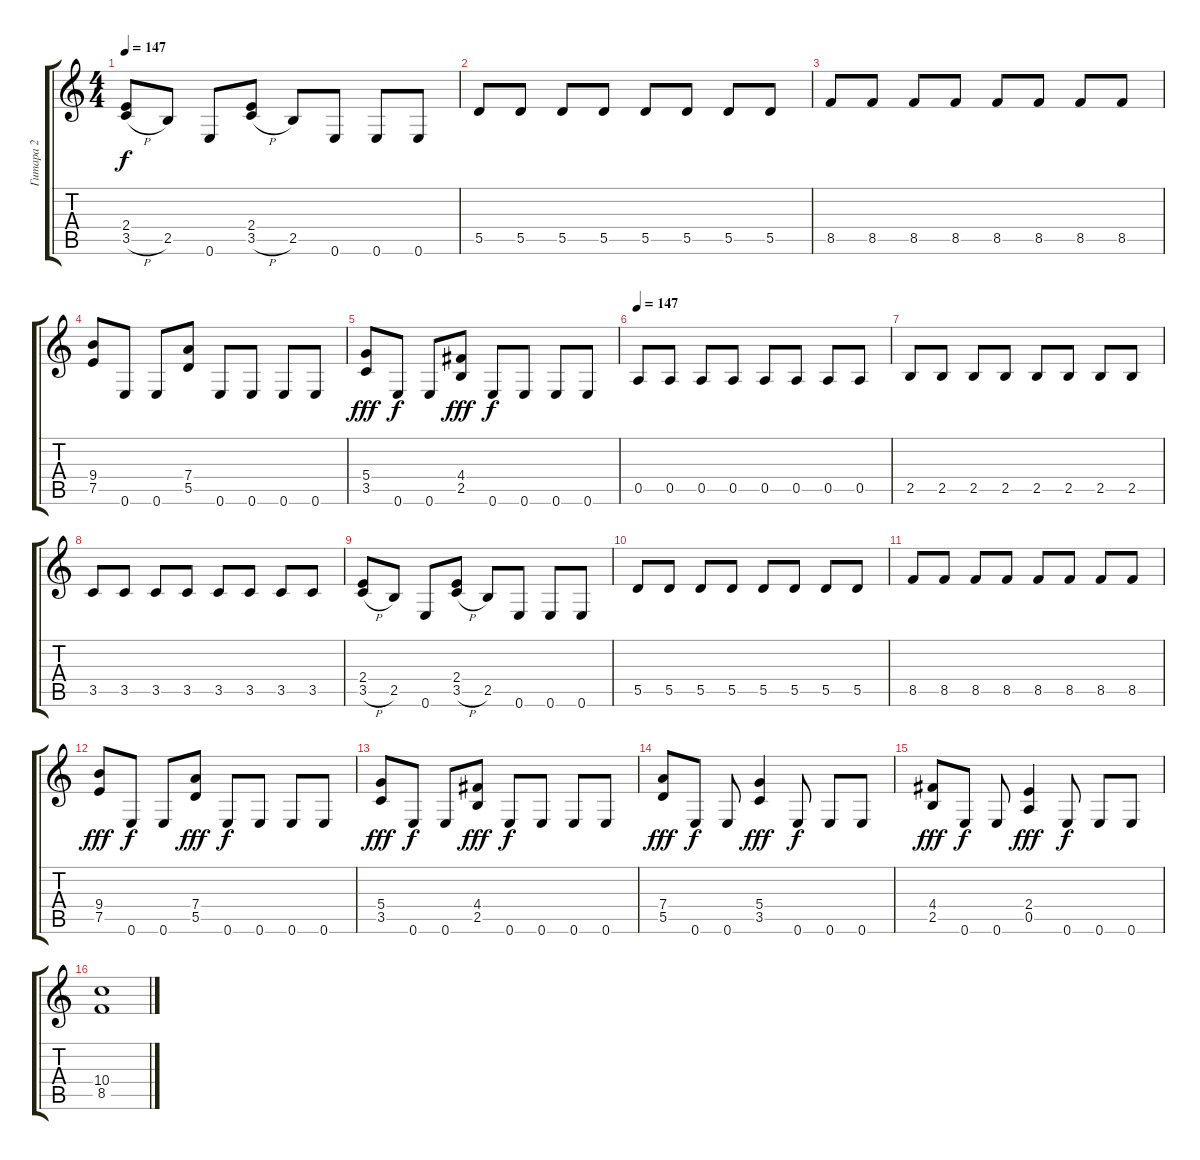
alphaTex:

\track ("Гитара 2" "Гитара 2") {instrument distortionguitar}
\staff {score tabs}
\tuning (E4 B3 G3 D3 A2 E2) {hide}
\ts (4 4)
\tempo 147
\clef g2
\ks c
(2.4 3.5{h}).8{dy f} 2.5.8 0.6.8 (2.4 3.5{h}).8 2.5.8 0.6.8 0.6.8 0.6.8 |
5.5.8 5.5.8 5.5.8 5.5.8 5.5.8 5.5.8 5.5.8 5.5.8 |
8.5.8 8.5.8 8.5.8 8.5.8 8.5.8 8.5.8 8.5.8 8.5.8 |
(9.4 7.5).8 0.6.8 0.6.8 (7.4 5.5).8 0.6.8 0.6.8 0.6.8 0.6.8 |
(5.4 3.5).8{dy fff} 0.6.8{dy f} 0.6.8 (4.4 2.5).8{dy fff} 0.6.8{dy f} 0.6.8 0.6.8 0.6.8 |
\tempo 147
0.5.8 0.5.8 0.5.8 0.5.8 0.5.8 0.5.8 0.5.8 0.5.8 |
2.5.8 2.5.8 2.5.8 2.5.8 2.5.8 2.5.8 2.5.8 2.5.8 |
3.5.8 3.5.8 3.5.8 3.5.8 3.5.8 3.5.8 3.5.8 3.5.8 |
(2.4 3.5{h}).8 2.5.8 0.6.8 (2.4 3.5{h}).8 2.5.8 0.6.8 0.6.8 0.6.8 |
5.5.8 5.5.8 5.5.8 5.5.8 5.5.8 5.5.8 5.5.8 5.5.8 |
8.5.8 8.5.8 8.5.8 8.5.8 8.5.8 8.5.8 8.5.8 8.5.8 |
(9.4 7.5).8{dy fff} 0.6.8{dy f} 0.6.8 (7.4 5.5).8{dy fff} 0.6.8{dy f} 0.6.8 0.6.8 0.6.8 |
(5.4 3.5).8{dy fff} 0.6.8{dy f} 0.6.8 (4.4 2.5).8{dy fff} 0.6.8{dy f} 0.6.8 0.6.8 0.6.8 |
(7.4 5.5).8{dy fff} 0.6.8{dy f} 0.6.8 (5.4 3.5).4{dy fff} 0.6.8{dy f} 0.6.8 0.6.8 |
(4.4 2.5).8{dy fff} 0.6.8{dy f} 0.6.8 (2.4 0.5).4{dy fff} 0.6.8{dy f} 0.6.8 0.6.8 |
(10.4 8.5).1
